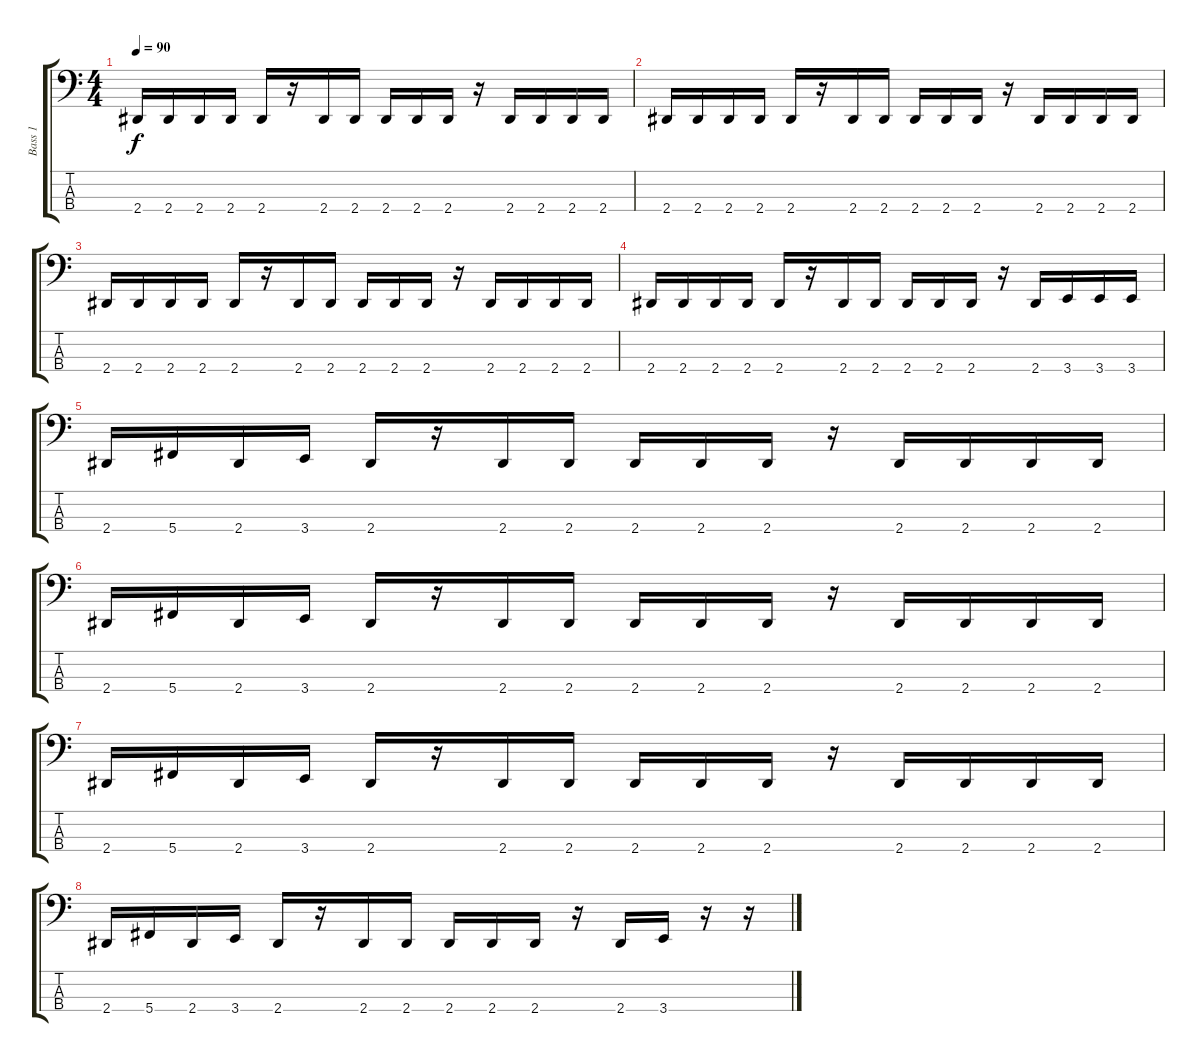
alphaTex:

\track ("Bass 1" "Bass 1") {instrument electricbasspick}
\staff {score tabs}
\tuning (Gb2 Db2 Ab1 Db1) {hide}
\ts (4 4)
\tempo 90
\clef f4
\ks c
2.4.16{dy f} 2.4.16 2.4.16 2.4.16 2.4.16 r.16 2.4.16 2.4.16 2.4.16 2.4.16 2.4.16 r.16 2.4.16 2.4.16 2.4.16 2.4.16 |
2.4.16 2.4.16 2.4.16 2.4.16 2.4.16 r.16 2.4.16 2.4.16 2.4.16 2.4.16 2.4.16 r.16 2.4.16 2.4.16 2.4.16 2.4.16 |
2.4.16 2.4.16 2.4.16 2.4.16 2.4.16 r.16 2.4.16 2.4.16 2.4.16 2.4.16 2.4.16 r.16 2.4.16 2.4.16 2.4.16 2.4.16 |
2.4.16 2.4.16 2.4.16 2.4.16 2.4.16 r.16 2.4.16 2.4.16 2.4.16 2.4.16 2.4.16 r.16 2.4.16 3.4.16 3.4.16 3.4.16 |
2.4.16 5.4.16 2.4.16 3.4.16 2.4.16 r.16 2.4.16 2.4.16 2.4.16 2.4.16 2.4.16 r.16 2.4.16 2.4.16 2.4.16 2.4.16 |
2.4.16 5.4.16 2.4.16 3.4.16 2.4.16 r.16 2.4.16 2.4.16 2.4.16 2.4.16 2.4.16 r.16 2.4.16 2.4.16 2.4.16 2.4.16 |
2.4.16 5.4.16 2.4.16 3.4.16 2.4.16 r.16 2.4.16 2.4.16 2.4.16 2.4.16 2.4.16 r.16 2.4.16 2.4.16 2.4.16 2.4.16 |
2.4.16 5.4.16 2.4.16 3.4.16 2.4.16 r.16 2.4.16 2.4.16 2.4.16 2.4.16 2.4.16 r.16 2.4.16 3.4.16 r.16 r.16
